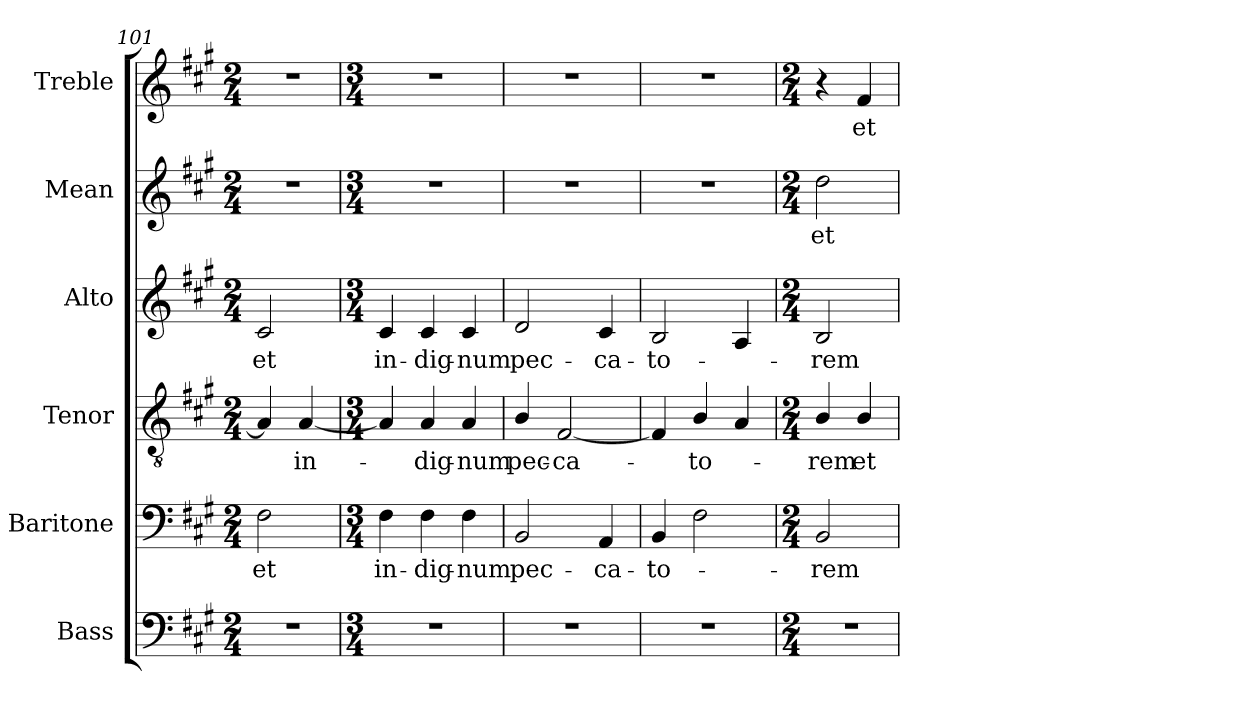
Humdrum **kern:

**kern	**kern	**text	**kern	**text	**kern	**text	**kern	**text	**kern	**text
*part6	*part5	*part5	*part4	*part4	*part3	*part3	*part2	*part2	*part1	*part1
*staff6	*staff5	*staff5	*staff4	*staff4	*staff3	*staff3	*staff2	*staff2	*staff1	*staff1
*I"Bass	*I"Baritone	*	*I"Tenor	*	*I"Alto	*	*I"Mean	*	*I"Treble	*
*I'B.	*I'Bar.	*	*I'T.	*	*I'A.	*	*I'M.	*	*I'Tr.	*
*clefF4	*clefF4	*	*clefGv2	*	*clefG2	*	*clefG2	*	*clefG2	*
*	*	*	*ITrd7c12	*	*	*	*	*	*	*
*k[f#c#g#]	*k[f#c#g#]	*	*k[f#c#g#]	*	*k[f#c#g#]	*	*k[f#c#g#]	*	*k[f#c#g#]	*
*A:	*A:	*	*A:	*	*A:	*	*A:	*	*A:	*
*M2/4	*M2/4	*	*M2/4	*	*M2/4	*	*M2/4	*	*M2/4	*
=101	=101	=101	=101	=101	=101	=101	=101	=101	=101	=101
!LO:N:vis=1	!	!	!	!	!	!	!	!	!	!
!	!	!LO:LY:b:color=#000000	!	!	!	!	!	!	!	!
!	!	!	!	!	!	!LO:LY:b:color=#000000	!LO:N:vis=1	!	!LO:N:vis=1	!
2r	2F#i\	et	4AAi/]	.	2c#i/	et	2r	.	2r	.
!	!	!	!	!LO:LY:b:color=#000000	!	!	!	!	!	!
.	.	.	[4AAi/	in-	.	.	.	.	.	.
=102	=102	=102	=102	=102	=102	=102	=102	=102	=102	=102
*M3/4	*M3/4	*	*M3/4	*	*M3/4	*	*M3/4	*	*M3/4	*
!LO:N:vis=1	!	!	!	!	!	!	!	!	!	!
!	!	!LO:LY:b:color=#000000	!	!	!	!	!	!	!	!
!	!	!	!	!	!	!LO:LY:b:color=#000000	!LO:N:vis=1	!	!LO:N:vis=1	!
2.r	4F#i\	in-	4AAi/]	.	4c#i/	in-	2.r	.	2.r	.
!	!	!LO:LY:b:color=#000000	!	!	!	!	!	!	!	!
!	!	!	!	!LO:LY:b:color=#000000	!	!	!	!	!	!
!	!	!	!	!	!	!LO:LY:b:color=#000000	!	!	!	!
.	4F#i\	-dig-	4AAi/	-dig-	4c#i/	-dig-	.	.	.	.
!	!	!LO:LY:b:color=#000000	!	!	!	!	!	!	!	!
!	!	!	!	!LO:LY:b:color=#000000	!	!	!	!	!	!
!	!	!	!	!	!	!LO:LY:b:color=#000000	!	!	!	!
.	4F#i\	-num	4AAi/	-num	4c#i/	-num	.	.	.	.
=103	=103	=103	=103	=103	=103	=103	=103	=103	=103	=103
!LO:N:vis=1	!	!	!	!	!	!	!	!	!	!
!	!	!LO:LY:b:color=#000000	!	!	!	!	!	!	!	!
!	!	!	!	!LO:LY:b:color=#000000	!	!	!	!	!	!
!	!	!	!	!	!	!LO:LY:b:color=#000000	!LO:N:vis=1	!	!LO:N:vis=1	!
2.r	2BBi/	pec-	4BBi/	pec-	2di/	pec-	2.r	.	2.r	.
!	!	!	!	!LO:LY:b:color=#000000	!	!	!	!	!	!
.	.	.	[2FF#i/	-ca-	.	.	.	.	.	.
!	!	!LO:LY:b:color=#000000	!	!	!	!	!	!	!	!
!	!	!	!	!	!	!LO:LY:b:color=#000000	!	!	!	!
.	4AAi/	-ca-	.	.	4c#i/	-ca-	.	.	.	.
=104	=104	=104	=104	=104	=104	=104	=104	=104	=104	=104
!LO:N:vis=1	!	!	!	!	!	!	!	!	!	!
!	!	!LO:LY:b:color=#000000	!	!	!	!	!	!	!	!
!	!	!	!	!	!	!LO:LY:b:color=#000000	!LO:N:vis=1	!	!LO:N:vis=1	!
2.r	4BBi/	-to-	4FF#i/]	.	2Bi/	-to-	2.r	.	2.r	.
!	!	!	!	!LO:LY:b:color=#000000	!	!	!	!	!	!
.	2F#i\	.	4BBi/	-to-	.	.	.	.	.	.
.	.	.	4AAi/	.	4Ai/	.	.	.	.	.
=105	=105	=105	=105	=105	=105	=105	=105	=105	=105	=105
*M2/4	*M2/4	*	*M2/4	*	*M2/4	*	*M2/4	*	*M2/4	*
!LO:N:vis=1	!	!	!	!	!	!	!	!	!	!
!	!	!LO:LY:b:color=#000000	!	!	!	!	!	!	!	!
!	!	!	!	!LO:LY:b:color=#000000	!	!	!	!	!	!
!	!	!	!	!	!	!LO:LY:b:color=#000000	!	!	!	!
!	!	!	!	!	!	!	!	!LO:LY:b:color=#000000	!	!
2r	2BBi/	-rem	4BBi/	-rem	2Bi/	-rem	2ddi\	et	4r	.
!	!	!	!	!LO:LY:b:color=#000000	!	!	!	!	!	!
!	!	!	!	!	!	!	!	!	!	!LO:LY:b:color=#000000
.	.	.	4BBi/	et	.	.	.	.	4f#i/	et
=	=	=	=	=	=	=	=	=	=	=
*-	*-	*-	*-	*-	*-	*-	*-	*-	*-	*-
